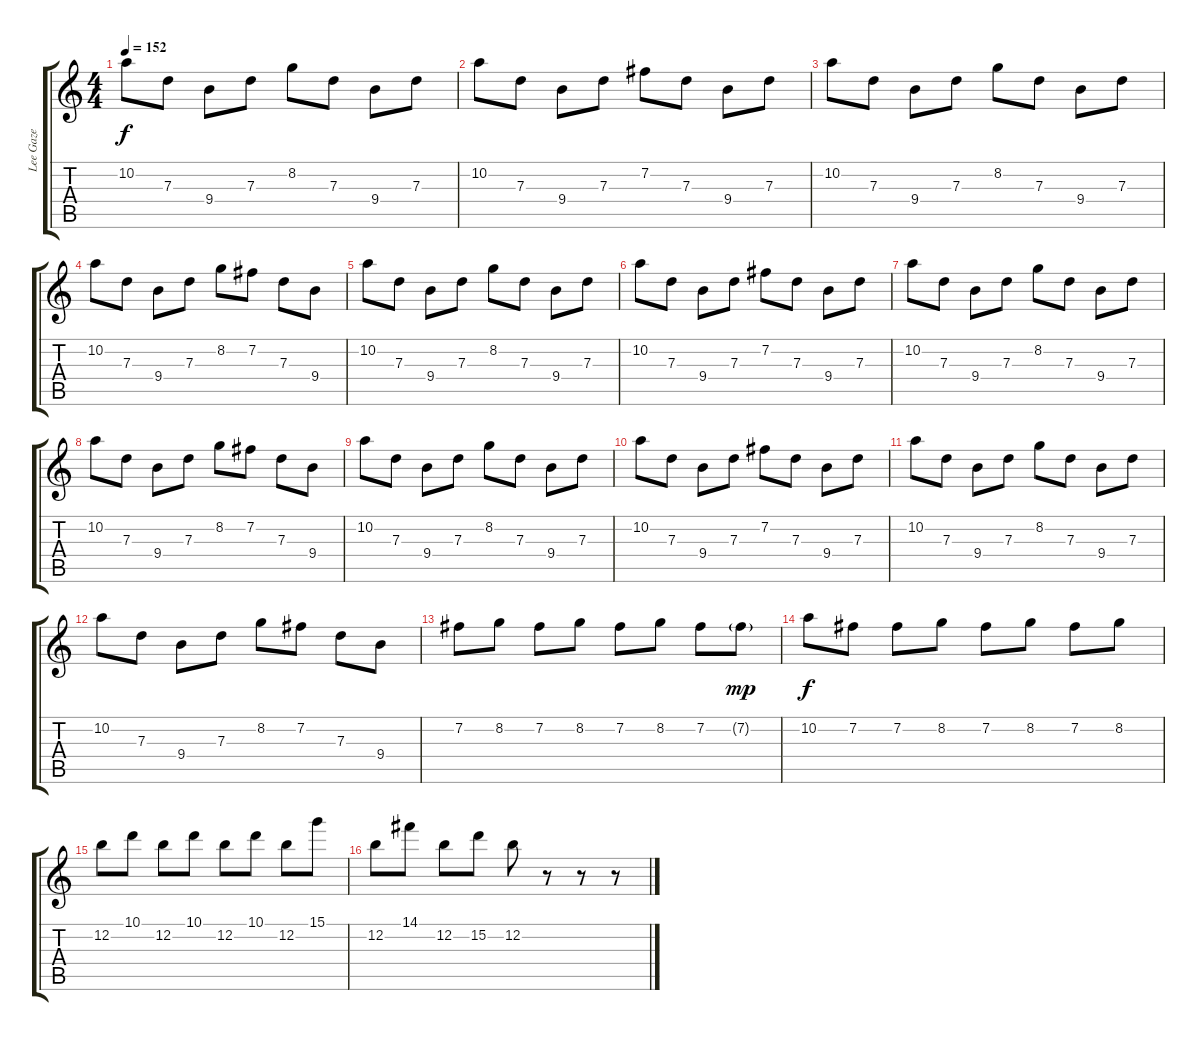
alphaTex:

\track ("Lee Gaze" "Lee Gaze") {instrument electricguitarclean}
\staff {score tabs}
\tuning (E4 B3 G3 D3 A2 E2) {hide}
\ts (4 4)
\tempo 152
\clef g2
\ks c
10.2.8{dy f volume 16 instrument distortionguitar} 7.3.8 9.4.8 7.3.8 8.2.8 7.3.8 9.4.8 7.3.8 |
10.2.8 7.3.8 9.4.8 7.3.8 7.2.8 7.3.8 9.4.8 7.3.8 |
10.2.8 7.3.8 9.4.8 7.3.8 8.2.8 7.3.8 9.4.8 7.3.8 |
10.2.8 7.3.8 9.4.8 7.3.8 8.2.8 7.2.8 7.3.8 9.4.8 |
10.2.8{volume 16 instrument distortionguitar} 7.3.8 9.4.8 7.3.8 8.2.8 7.3.8 9.4.8 7.3.8 |
10.2.8 7.3.8 9.4.8 7.3.8 7.2.8 7.3.8 9.4.8 7.3.8 |
10.2.8 7.3.8 9.4.8 7.3.8 8.2.8 7.3.8 9.4.8 7.3.8 |
10.2.8 7.3.8 9.4.8 7.3.8 8.2.8 7.2.8 7.3.8 9.4.8 |
10.2.8 7.3.8 9.4.8 7.3.8 8.2.8 7.3.8 9.4.8 7.3.8 |
10.2.8 7.3.8 9.4.8 7.3.8 7.2.8 7.3.8 9.4.8 7.3.8 |
10.2.8 7.3.8 9.4.8 7.3.8 8.2.8 7.3.8 9.4.8 7.3.8 |
10.2.8 7.3.8 9.4.8 7.3.8 8.2.8 7.2.8 7.3.8 9.4.8 |
7.2.8 8.2.8 7.2.8 8.2.8 7.2.8 8.2.8 7.2.8 7.2{g}.8{dy mp} |
10.2.8{dy f} 7.2.8 7.2.8 8.2.8 7.2.8 8.2.8 7.2.8 8.2.8 |
12.2.8 10.1.8 12.2.8 10.1.8 12.2.8 10.1.8 12.2.8 15.1.8 |
12.2.8 14.1.8 12.2.8 15.2.8 12.2.8 r.8 r.8 r.8
